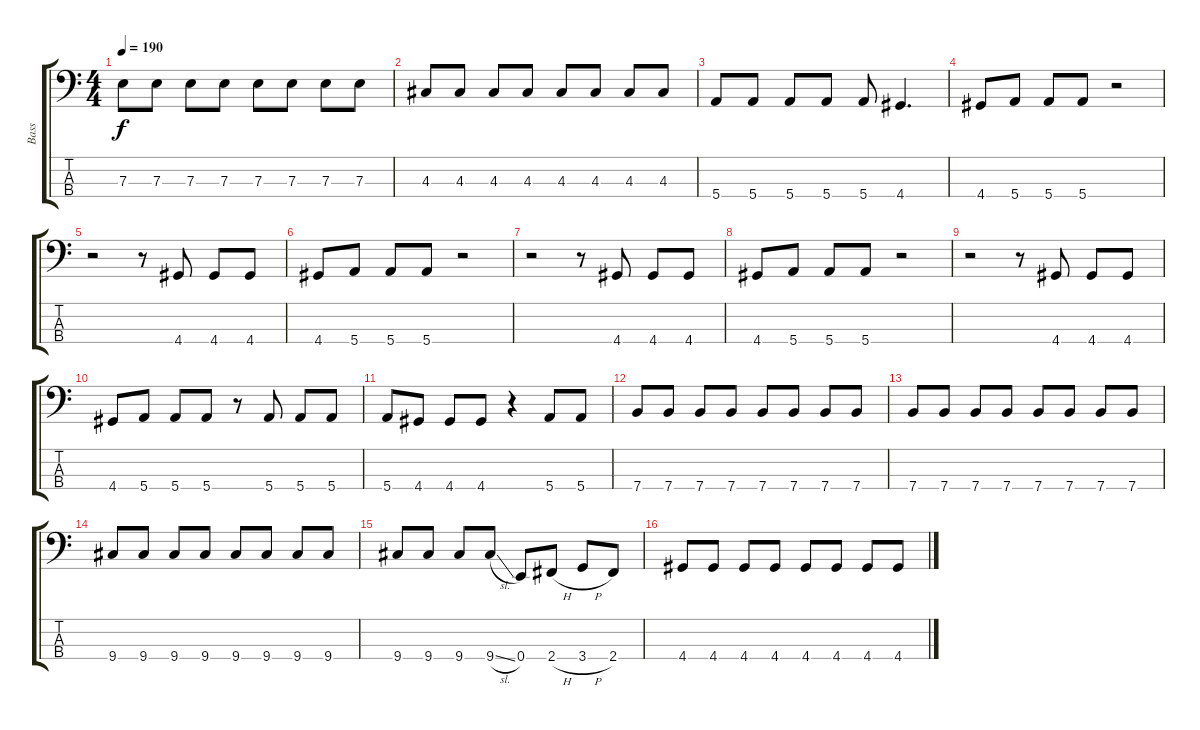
\track ("Bass" "Bass") {instrument electricbassfinger}
\staff {score tabs}
\tuning (G2 D2 A1 E1) {hide}
\ts (4 4)
\tempo 190
\clef f4
\ks c
7.3.8{dy f} 7.3.8 7.3.8 7.3.8 7.3.8 7.3.8 7.3.8 7.3.8 |
4.3.8 4.3.8 4.3.8 4.3.8 4.3.8 4.3.8 4.3.8 4.3.8 |
5.4.8 5.4.8 5.4.8 5.4.8 5.4.8 4.4.4{d} |
4.4.8 5.4.8 5.4.8 5.4.8 r.2 |
r.2 r.8 4.4.8 4.4.8 4.4.8 |
4.4.8 5.4.8 5.4.8 5.4.8 r.2 |
r.2 r.8 4.4.8 4.4.8 4.4.8 |
4.4.8 5.4.8 5.4.8 5.4.8 r.2 |
r.2 r.8 4.4.8 4.4.8 4.4.8 |
4.4.8 5.4.8 5.4.8 5.4.8 r.8 5.4.8 5.4.8 5.4.8 |
5.4.8 4.4.8 4.4.8 4.4.8 r.4 5.4.8 5.4.8 |
7.4.8 7.4.8 7.4.8 7.4.8 7.4.8 7.4.8 7.4.8 7.4.8 |
7.4.8 7.4.8 7.4.8 7.4.8 7.4.8 7.4.8 7.4.8 7.4.8 |
9.4.8 9.4.8 9.4.8 9.4.8 9.4.8 9.4.8 9.4.8 9.4.8 |
9.4.8 9.4.8 9.4.8 9.4{sl}.8 0.4.8 2.4{h}.8 3.4{h}.8 2.4.8 |
4.4.8 4.4.8 4.4.8 4.4.8 4.4.8 4.4.8 4.4.8 4.4.8
